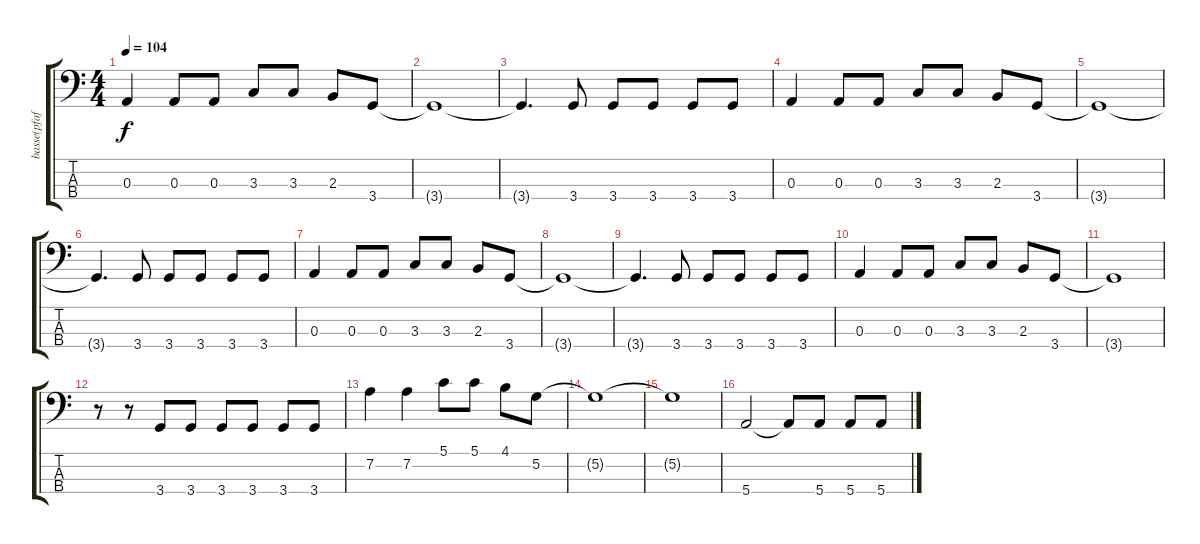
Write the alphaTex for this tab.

\track ("basse(pfaff)" "basse(pfaf") {instrument electricbasspick}
\staff {score tabs}
\tuning (G2 D2 A1 E1) {hide}
\ts (4 4)
\tempo 104
\clef f4
\ks c
0.3.4{dy f} 0.3.8 0.3.8 3.3.8 3.3.8 2.3.8 3.4.8 |
3.4{t}.1 |
3.4{t}.4{d} 3.4.8 3.4.8 3.4.8 3.4.8 3.4.8 |
0.3.4 0.3.8 0.3.8 3.3.8 3.3.8 2.3.8 3.4.8 |
3.4{t}.1 |
3.4{t}.4{d} 3.4.8 3.4.8 3.4.8 3.4.8 3.4.8 |
0.3.4 0.3.8 0.3.8 3.3.8 3.3.8 2.3.8 3.4.8 |
3.4{t}.1 |
3.4{t}.4{d} 3.4.8 3.4.8 3.4.8 3.4.8 3.4.8 |
0.3.4 0.3.8 0.3.8 3.3.8 3.3.8 2.3.8 3.4.8 |
3.4{t}.1 |
r.8 r.8 3.4.8 3.4.8 3.4.8 3.4.8 3.4.8 3.4.8 |
7.2.4 7.2.4 5.1.8 5.1.8 4.1.8 5.2.8 |
5.2{t}.1 |
5.2{t}.1 |
5.4.2 5.4{t}.8 5.4.8 5.4.8 5.4.8
